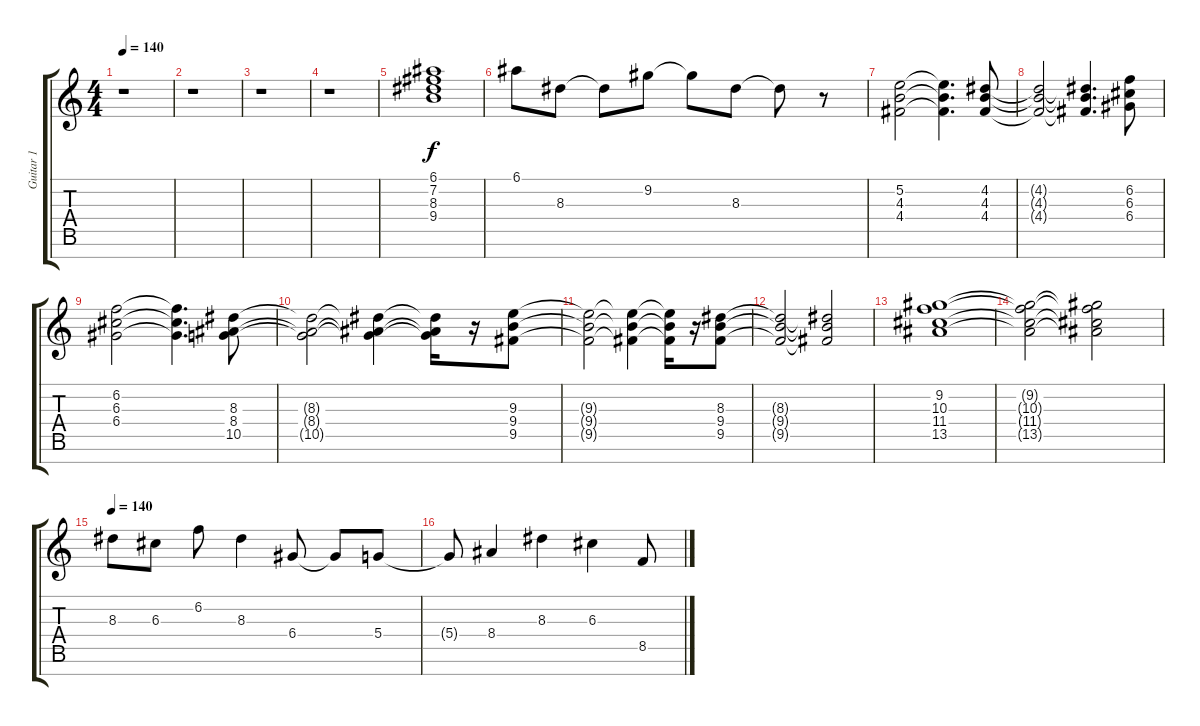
\track ("Guitar 1" "Guitar 1") {instrument electricguitarmuted}
\staff {score tabs}
\tuning (E4 B3 G3 D3 A2 E2 B1) {hide}
\ts (4 4)
\tempo 140
\clef g2
\ks c
r.1{dy f} |
r.1 |
r.1 |
r.1 |
(6.1 7.2 8.3 9.4).1 |
6.1.8 8.3.8 8.3{t}.8 9.2.8 9.2{t}.8 8.3.8 8.3{t}.8 r.8 |
(5.2 4.3 4.4).2{volume 14} (5.2{t} 4.3{t} 4.4{t}).4{d} (4.2 4.3 4.4).8 |
(4.2{t} 4.3{t} 4.4{t}).2 (4.2{t} 4.3{t} 4.4{t}).4{d} (6.2 6.3 6.4).8 |
(6.2 6.3 6.4).2 (6.2{t} 6.3{t} 6.4{t}).4{d} (8.3 8.4 10.5).8 |
(8.3{t} 8.4{t} 10.5{t}).2 (8.3{t} 8.4{t} 10.5{t}).4 (8.3{t} 8.4{t} 10.5{t}).16 r.16 (9.3 9.4 9.5).8 |
(9.3{t} 9.4{t} 9.5{t}).2 (9.3{t} 9.4{t} 9.5{t}).4 (9.3{t} 9.4{t} 9.5{t}).16 r.16 (8.3 9.4 9.5).8 |
(8.3{t} 9.4{t} 9.5{t}).2 (8.3{t} 9.4{t} 9.5{t}).2 |
(9.2 10.3 11.4 13.5).1 |
(9.2{t} 10.3{t} 11.4{t} 13.5{t}).2 (9.2{t} 10.3{t} 11.4{t} 13.5{t}).2 |
\tempo 140
8.3.8{volume 14} 6.3.8 6.2.8 8.3.4 6.4.8 6.4{t}.8 5.4.8 |
5.4{t}.8 8.4.4 8.3.4 6.3.4 8.5.8
